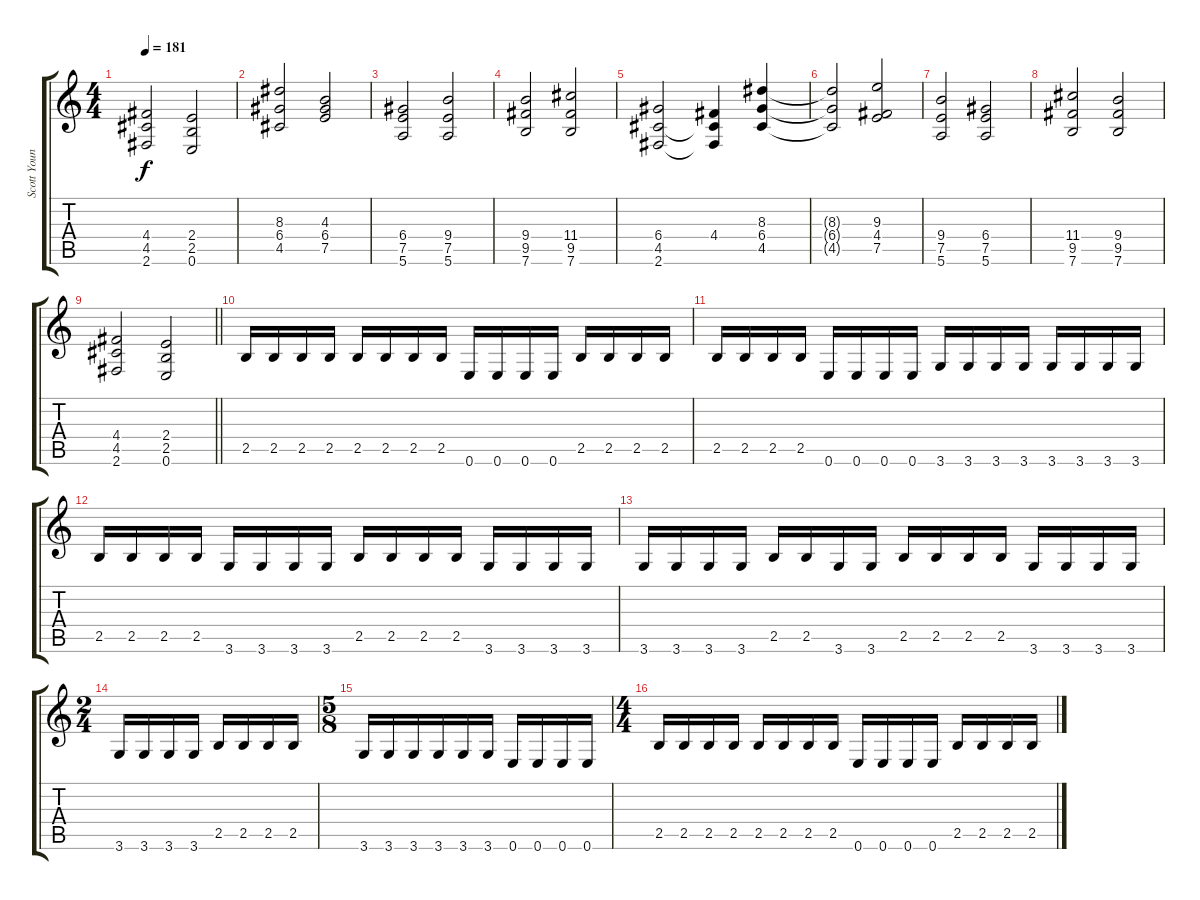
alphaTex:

\track ("Scott Young" "Scott Youn") {instrument overdrivenguitar}
\staff {score tabs}
\tuning (E4 B3 G3 D3 A2 E2) {hide}
\ts (4 4)
\tempo 181
\clef g2
\ks c
(4.4{t} 4.5{t} 2.6{t}).2{dy f} (2.4 2.5 0.6).2 |
(8.3 6.4 4.5).2 (4.3 6.4 7.5).2 |
(6.4 7.5 5.6).2 (9.4 7.5 5.6).2 |
(9.4 9.5 7.6).2 (11.4 9.5 7.6).2 |
(6.4 4.5 2.6).2 (4.4 4.5{t} 2.6{t}).4 (8.3 6.4 4.5).4 |
(8.3{t} 6.4{t} 4.5{t}).2 (9.3 4.4 7.5).2 |
(9.4 7.5 5.6).2 (6.4 7.5 5.6).2 |
(11.4 9.5 7.6).2 (9.4 9.5 7.6).2 |
\barLineRight lightlight
(4.4 4.5 2.6).2 (2.4 2.5 0.6).2 |
2.5.16 2.5.16 2.5.16 2.5.16 2.5.16 2.5.16 2.5.16 2.5.16 0.6.16 0.6.16 0.6.16 0.6.16 2.5.16 2.5.16 2.5.16 2.5.16 |
2.5.16 2.5.16 2.5.16 2.5.16 0.6.16 0.6.16 0.6.16 0.6.16 3.6.16 3.6.16 3.6.16 3.6.16 3.6.16 3.6.16 3.6.16 3.6.16 |
2.5.16 2.5.16 2.5.16 2.5.16 3.6.16 3.6.16 3.6.16 3.6.16 2.5.16 2.5.16 2.5.16 2.5.16 3.6.16 3.6.16 3.6.16 3.6.16 |
3.6.16 3.6.16 3.6.16 3.6.16 2.5.16 2.5.16 3.6.16 3.6.16 2.5.16 2.5.16 2.5.16 2.5.16 3.6.16 3.6.16 3.6.16 3.6.16 |
\ts (2 4)
3.6.16 3.6.16 3.6.16 3.6.16 2.5.16 2.5.16 2.5.16 2.5.16 |
\ts (5 8)
3.6.16 3.6.16 3.6.16 3.6.16 3.6.16 3.6.16 0.6.16 0.6.16 0.6.16 0.6.16 |
\ts (4 4)
2.5.16 2.5.16 2.5.16 2.5.16 2.5.16 2.5.16 2.5.16 2.5.16 0.6.16 0.6.16 0.6.16 0.6.16 2.5.16 2.5.16 2.5.16 2.5.16
